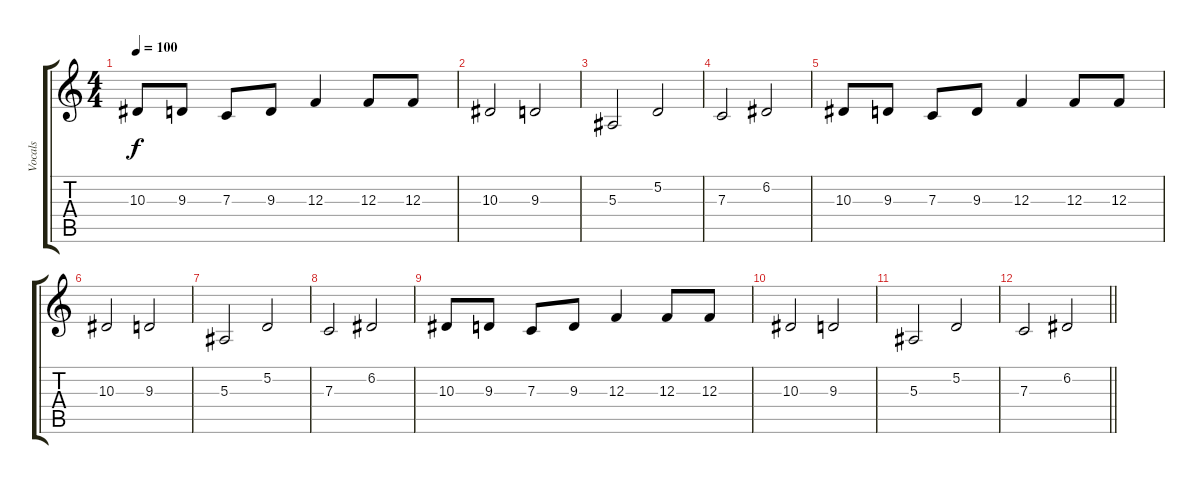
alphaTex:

\track ("Vocals" "Vocals") {instrument choiraahs}
\staff {score tabs}
\tuning (D4 A3 F3 C3 G2 C2) {hide}
\ts (4 4)
\tempo 100
\clef g2
\ks c
10.3.8{dy f} 9.3.8 7.3.8 9.3.8 12.3.4 12.3.8 12.3.8 |
10.3.2 9.3.2 |
5.3.2 5.2.2 |
7.3.2 6.2.2 |
10.3.8 9.3.8 7.3.8 9.3.8 12.3.4 12.3.8 12.3.8 |
10.3.2 9.3.2 |
5.3.2 5.2.2 |
7.3.2 6.2.2 |
10.3.8 9.3.8 7.3.8 9.3.8 12.3.4 12.3.8 12.3.8 |
10.3.2 9.3.2 |
5.3.2 5.2.2 |
\barLineRight lightlight
7.3.2 6.2.2
